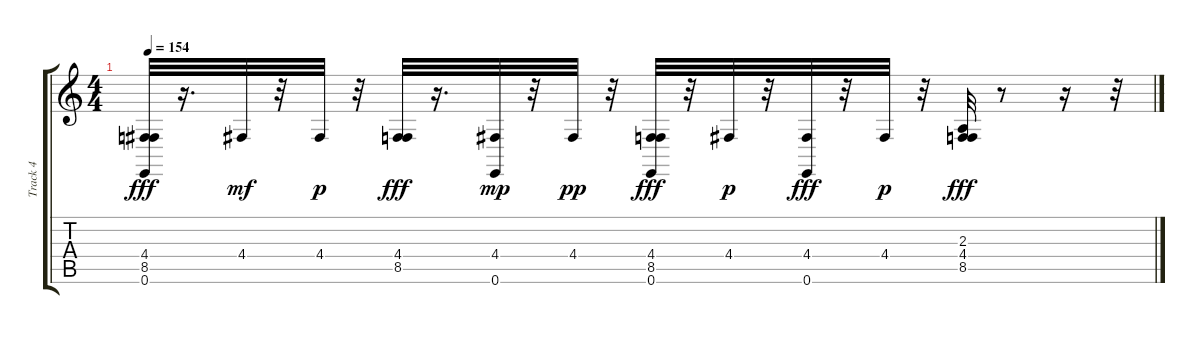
\track ("Track 4" "Track 4") {instrument drawbarorgan}
\staff {score tabs}
\tuning (E4 B3 G3 D3 A2 E2) {hide}
\ts (4 4)
\tempo 154
\clef g2
\ks c
(4.4 8.5 0.6).32{dy fff} r.16{d} 4.4.32{dy mf} r.32 4.4.32{dy p} r.32 (4.4 8.5).32{dy fff} r.16{d} (4.4 0.6).32{dy mp} r.32 4.4.32{dy pp} r.32 (4.4 8.5 0.6).32{dy fff} r.32 4.4.32{dy p} r.32 (4.4 0.6).32{dy fff} r.32 4.4.32{dy p} r.32 (2.3 4.4 8.5).32{dy fff} r.8 r.16 r.32
